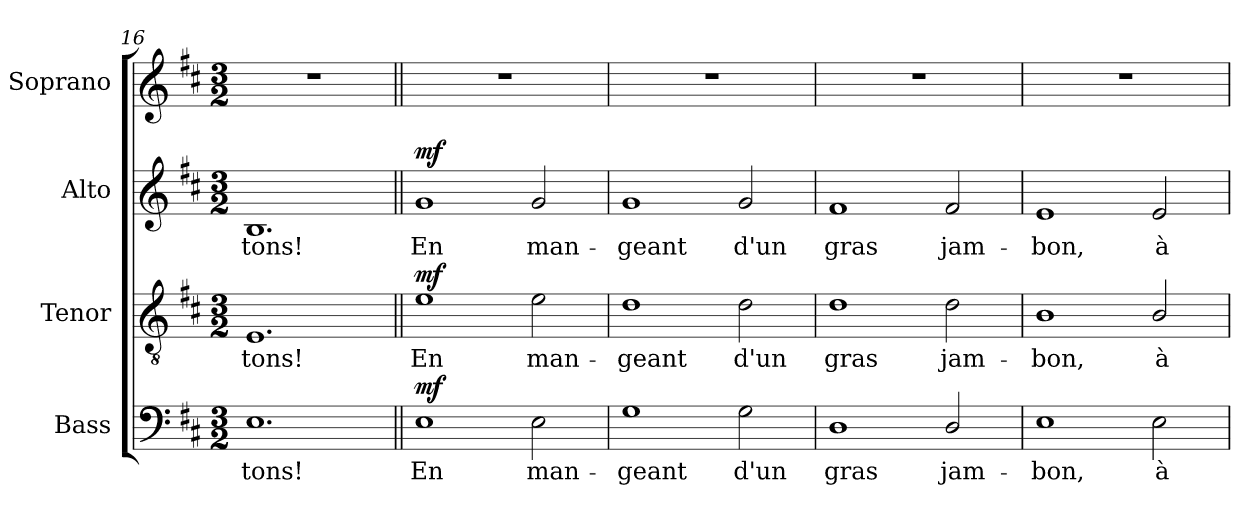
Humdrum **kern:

**kern	**text	**dynam	**kern	**text	**dynam	**kern	**text	**dynam	**kern
*part4	*part4	*part4	*part3	*part3	*part3	*part2	*part2	*part2	*part1
*staff4	*staff4	*staff4	*staff3	*staff3	*staff3	*staff2	*staff2	*staff2	*staff1
*I"Bass	*	*	*I"Tenor	*	*	*I"Alto	*	*	*I"Soprano
*I'B.	*	*	*I'T.	*	*	*I'A.	*	*	*I'S.
*clefF4	*	*	*clefGv2	*	*	*clefG2	*	*	*clefG2
*	*	*	*ITrd7c12	*	*	*	*	*	*
*k[f#c#]	*	*	*k[f#c#]	*	*	*k[f#c#]	*	*	*k[f#c#]
*D:	*	*	*D:	*	*	*D:	*	*	*D:
*M3/2	*	*	*M3/2	*	*	*M3/2	*	*	*M3/2
=16	=16	=16	=16	=16	=16	=16	=16	=16	=16
!	!LO:LY:b:color=#000000	!	!	!	!	!	!	!	!
!	!	!	!	!LO:LY:b:color=#000000	!	!	!	!	!
!	!	!	!	!	!	!	!LO:LY:b:color=#000000	!	!LO:N:vis=1
1.Ei	-tons!	.	1.EEi	-tons!	.	1.Bi	-tons!	.	1.r
=17||	=17||	=17||	=17||	=17||	=17||	=17||	=17||	=17||	=17||
!	!LO:LY:b:color=#000000	!	!	!	!	!	!	!	!
!	!	!	!	!LO:LY:b:color=#000000	!	!	!	!	!
!	!	!	!	!	!	!	!LO:LY:b:color=#000000	!	!LO:N:vis=1
1Ei	En	mf	1Ei	En	mf	1gi	En	mf	1.r
!	!LO:LY:b:color=#000000	!	!	!	!	!	!	!	!
!	!	!	!	!LO:LY:b:color=#000000	!	!	!	!	!
!	!	!	!	!	!	!	!LO:LY:b:color=#000000	!	!
2Ei\	man-	.	2Ei\	man-	.	2gi/	man-	.	.
!!LO:LB:g=z
=18	=18	=18	=18	=18	=18	=18	=18	=18	=18
!	!LO:LY:b:color=#000000	!	!	!	!	!	!	!	!
!	!	!	!	!LO:LY:b:color=#000000	!	!	!	!	!
!	!	!	!	!	!	!	!LO:LY:b:color=#000000	!	!LO:N:vis=1
1Gi	-geant	.	1Di	-geant	.	1gi	-geant	.	1.r
!	!LO:LY:b:color=#000000	!	!	!	!	!	!	!	!
!	!	!	!	!LO:LY:b:color=#000000	!	!	!	!	!
!	!	!	!	!	!	!	!LO:LY:b:color=#000000	!	!
2Gi\	d'un	.	2Di\	d'un	.	2gi/	d'un	.	.
=19	=19	=19	=19	=19	=19	=19	=19	=19	=19
!	!LO:LY:b:color=#000000	!	!	!	!	!	!	!	!
!	!	!	!	!LO:LY:b:color=#000000	!	!	!	!	!
!	!	!	!	!	!	!	!LO:LY:b:color=#000000	!	!LO:N:vis=1
1Di	gras	.	1Di	gras	.	1f#i	gras	.	1.r
!	!LO:LY:b:color=#000000	!	!	!	!	!	!	!	!
!	!	!	!	!LO:LY:b:color=#000000	!	!	!	!	!
!	!	!	!	!	!	!	!LO:LY:b:color=#000000	!	!
2Di/	jam-	.	2Di\	jam-	.	2f#i/	jam-	.	.
=20	=20	=20	=20	=20	=20	=20	=20	=20	=20
!	!LO:LY:b:color=#000000	!	!	!	!	!	!	!	!
!	!	!	!	!LO:LY:b:color=#000000	!	!	!	!	!
!	!	!	!	!	!	!	!LO:LY:b:color=#000000	!	!LO:N:vis=1
1Ei	-bon,	.	1BBi	-bon,	.	1ei	-bon,	.	1.r
!	!LO:LY:b:color=#000000	!	!	!	!	!	!	!	!
!	!	!	!	!LO:LY:b:color=#000000	!	!	!	!	!
!	!	!	!	!	!	!	!LO:LY:b:color=#000000	!	!
2Ei\	à	.	2BBi/	à	.	2ei/	à	.	.
=	=	=	=	=	=	=	=	=	=
*-	*-	*-	*-	*-	*-	*-	*-	*-	*-
